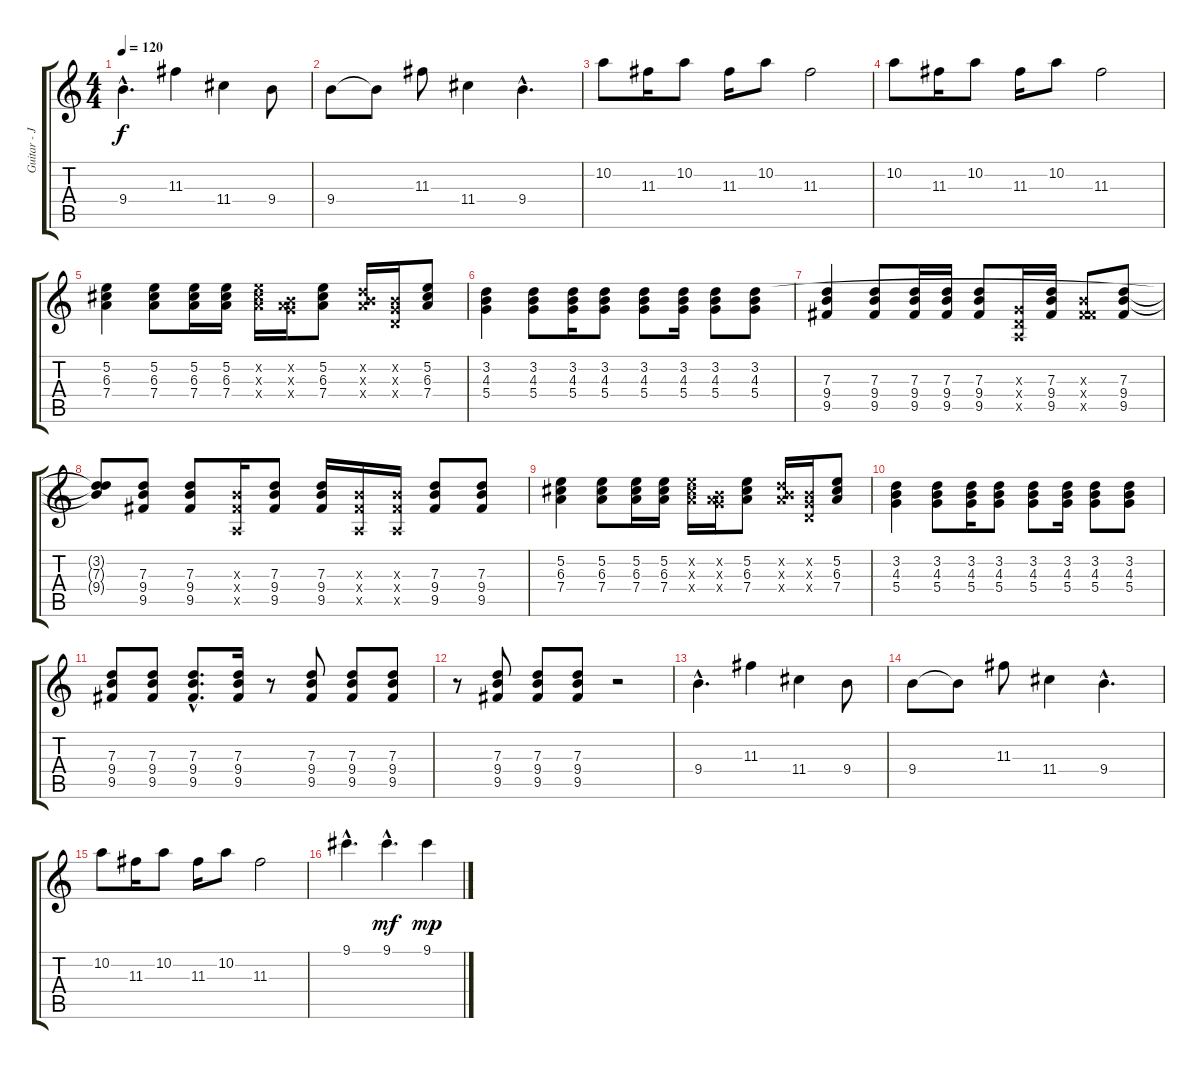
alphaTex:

\track ("Guitar - John" "Guitar - J") {instrument overdrivenguitar}
\staff {score tabs}
\tuning (E4 B3 G3 D3 A2 E2) {hide}
\ts (4 4)
\tempo 120
\clef g2
\ks c
9.4{hac}.4{d dy f} 11.3.4 11.4.4 9.4.8 |
9.4.8 9.4{t}.8 11.3.8 11.4.4 9.4{hac}.4{d} |
10.2.8 11.3.16 10.2.8 11.3.16 10.2.8 11.3.2 |
10.2.8 11.3.16 10.2.8 11.3.16 10.2.8 11.3.2 |
(5.2 6.3 7.4).4{volume 10 instrument electricguitarmuted} (5.2 6.3 7.4).8 (5.2 6.3 7.4).16 (5.2 6.3 7.4).16 (5.2{x} 6.3{x} 7.4{x}).16 (0.2{x} 0.3{x} 7.4{x}).16 (5.2 6.3 7.4).8 (0.2{x} 7.3{x} 7.4{x}).16 (0.2{x} 0.3{x} 0.4{x}).16 (5.2 6.3 7.4).8 |
(3.2 4.3 5.4).4 (3.2 4.3 5.4).8 (3.2 4.3 5.4).16 (3.2 4.3 5.4).8 (3.2 4.3 5.4).8 (3.2 4.3 5.4).16 (3.2 4.3 5.4).8 (3.2 4.3 5.4).8 |
(7.3 9.4 9.5).4 (7.3 9.4 9.5).8 (7.3 9.4 9.5).16 (7.3 9.4 9.5).16 (7.3 9.4 9.5).8 (0.3{x} 0.4{x} 0.5{x}).16 (7.3 9.4 9.5).16 (4.3{x} 4.4{x} 9.5{x}).8 (7.3 9.4 9.5).8 |
(3.2{t} 7.3{t} 9.4{t}).8 (7.3 9.4 9.5).8 (7.3 9.4 9.5).8 (4.3{x} 4.4{x} 0.5{x}).16 (7.3 9.4 9.5).8 (7.3 9.4 9.5).16 (4.3{x} 4.4{x} 0.5{x}).16 (4.3{x} 4.4{x} 0.5{x}).16 (7.3 9.4 9.5).8 (7.3 9.4 9.5).8 |
(5.2 6.3 7.4).4{volume 10 instrument electricguitarmuted} (5.2 6.3 7.4).8 (5.2 6.3 7.4).16 (5.2 6.3 7.4).16 (5.2{x} 6.3{x} 7.4{x}).16 (0.2{x} 0.3{x} 7.4{x}).16 (5.2 6.3 7.4).8 (0.2{x} 7.3{x} 7.4{x}).16 (0.2{x} 0.3{x} 0.4{x}).16 (5.2 6.3 7.4).8 |
(3.2 4.3 5.4).4 (3.2 4.3 5.4).8 (3.2 4.3 5.4).16 (3.2 4.3 5.4).8 (3.2 4.3 5.4).8 (3.2 4.3 5.4).16 (3.2 4.3 5.4).8 (3.2 4.3 5.4).8 |
(7.3 9.4 9.5).8 (7.3 9.4 9.5).8 (7.3{hac} 9.4{hac} 9.5{hac}).8{d} (7.3 9.4 9.5).16 r.8 (7.3 9.4 9.5).8 (7.3 9.4 9.5).8 (7.3 9.4 9.5).8 |
r.8 (7.3 9.4 9.5).8 (7.3 9.4 9.5).8 (7.3 9.4 9.5).8 r.2 |
9.4{hac}.4{d instrument overdrivenguitar} 11.3.4 11.4.4 9.4.8 |
9.4.8 9.4{t}.8 11.3.8 11.4.4 9.4{hac}.4{d} |
10.2.8 11.3.16 10.2.8 11.3.16 10.2.8 11.3.2 |
9.1{hac}.4{d} 9.1{hac}.4{d dy mf} 9.1.4{dy mp}
